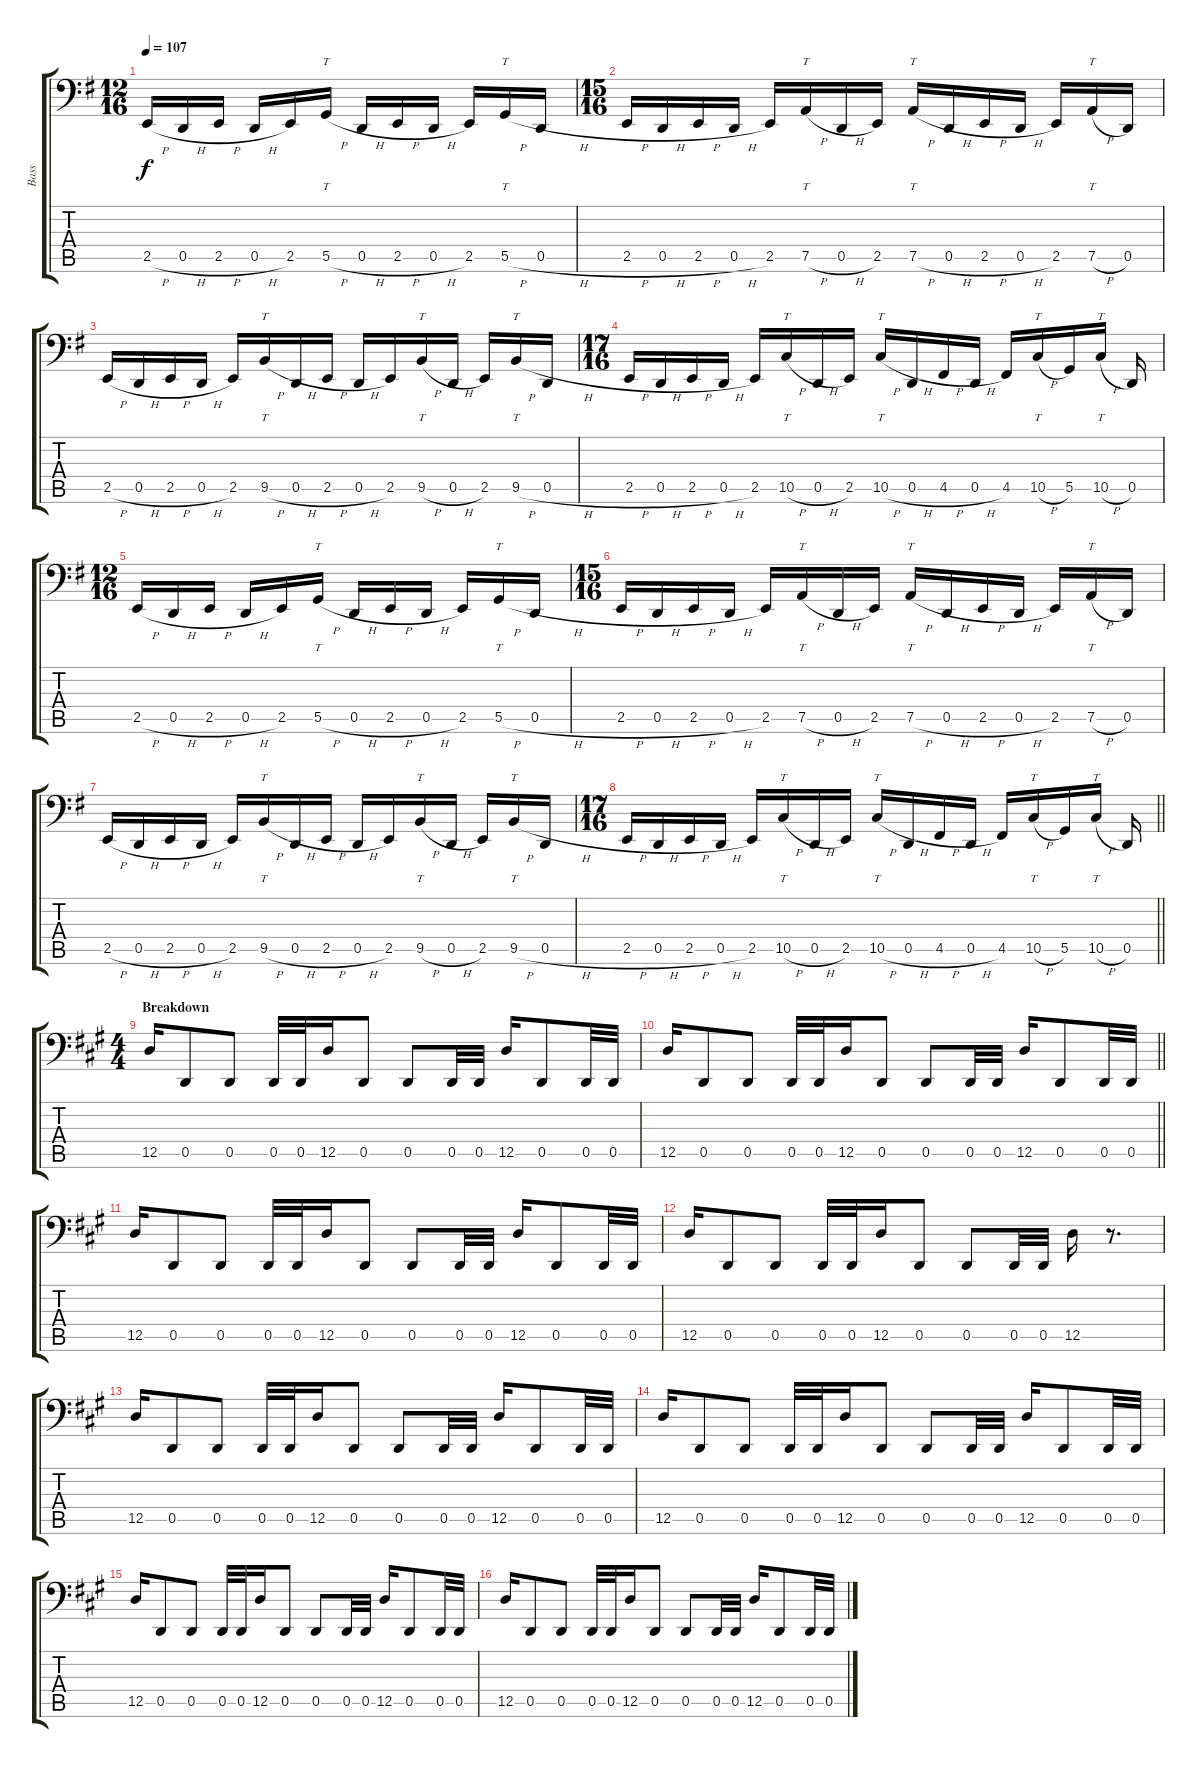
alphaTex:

\track ("Bass" "Bass") {instrument electricbassfinger}
\staff {score tabs}
\tuning (B2 G2 D2 A1 D1 B0) {hide}
\ts (12 16)
\tempo 107
\clef f4
\ks g
2.5{h}.16{dy f} 0.5{h}.16 2.5{h}.16 0.5{h}.16 2.5.16 5.5{h}.16{tt} 0.5{h}.16 2.5{h}.16 0.5{h}.16 2.5.16 5.5{h}.16{tt} 0.5{h}.16 |
\ts (15 16)
2.5{h}.16 0.5{h}.16 2.5{h}.16 0.5{h}.16 2.5.16 7.5{h}.16{tt} 0.5{h}.16 2.5.16 7.5{h}.16{tt} 0.5{h}.16 2.5{h}.16 0.5{h}.16 2.5.16 7.5{h}.16{tt} 0.5.16 |
2.5{h}.16 0.5{h}.16 2.5{h}.16 0.5{h}.16 2.5.16 9.5{h}.16{tt} 0.5{h}.16 2.5{h}.16 0.5{h}.16 2.5.16 9.5{h}.16{tt} 0.5{h}.16 2.5.16 9.5{h}.16{tt} 0.5{h}.16 |
\ts (17 16)
2.5{h}.16 0.5{h}.16 2.5{h}.16 0.5{h}.16 2.5.16 10.5{h}.16{tt} 0.5{h}.16 2.5.16 10.5{h}.16{tt} 0.5{h}.16 4.5{h}.16 0.5{h}.16 4.5.16 10.5{h}.16{tt} 5.5.16 10.5{h}.16{tt} 0.5.16 |
\ts (12 16)
2.5{h}.16 0.5{h}.16 2.5{h}.16 0.5{h}.16 2.5.16 5.5{h}.16{tt} 0.5{h}.16 2.5{h}.16 0.5{h}.16 2.5.16 5.5{h}.16{tt} 0.5{h}.16 |
\ts (15 16)
2.5{h}.16 0.5{h}.16 2.5{h}.16 0.5{h}.16 2.5.16 7.5{h}.16{tt} 0.5{h}.16 2.5.16 7.5{h}.16{tt} 0.5{h}.16 2.5{h}.16 0.5{h}.16 2.5.16 7.5{h}.16{tt} 0.5.16 |
2.5{h}.16 0.5{h}.16 2.5{h}.16 0.5{h}.16 2.5.16 9.5{h}.16{tt} 0.5{h}.16 2.5{h}.16 0.5{h}.16 2.5.16 9.5{h}.16{tt} 0.5{h}.16 2.5.16 9.5{h}.16{tt} 0.5{h}.16 |
\ts (17 16)
\barLineRight lightlight
2.5{h}.16 0.5{h}.16 2.5{h}.16 0.5{h}.16 2.5.16 10.5{h}.16{tt} 0.5{h}.16 2.5.16 10.5{h}.16{tt} 0.5{h}.16 4.5{h}.16 0.5{h}.16 4.5.16 10.5{h}.16{tt} 5.5.16 10.5{h}.16{tt} 0.5.16 |
\ts (4 4)
\section ("" "Breakdown")
\ks a
12.5.16 0.5.8 0.5.8 0.5.32 0.5.32 12.5.16 0.5.8 0.5.8 0.5.32 0.5.32 12.5.16 0.5.8 0.5.32 0.5.32 |
\barLineRight lightlight
12.5.16 0.5.8 0.5.8 0.5.32 0.5.32 12.5.16 0.5.8 0.5.8 0.5.32 0.5.32 12.5.16 0.5.8 0.5.32 0.5.32 |
12.5.16 0.5.8 0.5.8 0.5.32 0.5.32 12.5.16 0.5.8 0.5.8 0.5.32 0.5.32 12.5.16 0.5.8 0.5.32 0.5.32 |
12.5.16 0.5.8 0.5.8 0.5.32 0.5.32 12.5.16 0.5.8 0.5.8 0.5.32 0.5.32 12.5.16 r.8{d} |
12.5.16 0.5.8 0.5.8 0.5.32 0.5.32 12.5.16 0.5.8 0.5.8 0.5.32 0.5.32 12.5.16 0.5.8 0.5.32 0.5.32 |
12.5.16 0.5.8 0.5.8 0.5.32 0.5.32 12.5.16 0.5.8 0.5.8 0.5.32 0.5.32 12.5.16 0.5.8 0.5.32 0.5.32 |
12.5.16 0.5.8 0.5.8 0.5.32 0.5.32 12.5.16 0.5.8 0.5.8 0.5.32 0.5.32 12.5.16 0.5.8 0.5.32 0.5.32 |
12.5.16 0.5.8 0.5.8 0.5.32 0.5.32 12.5.16 0.5.8 0.5.8 0.5.32 0.5.32 12.5.16 0.5.8 0.5.32 0.5.32
